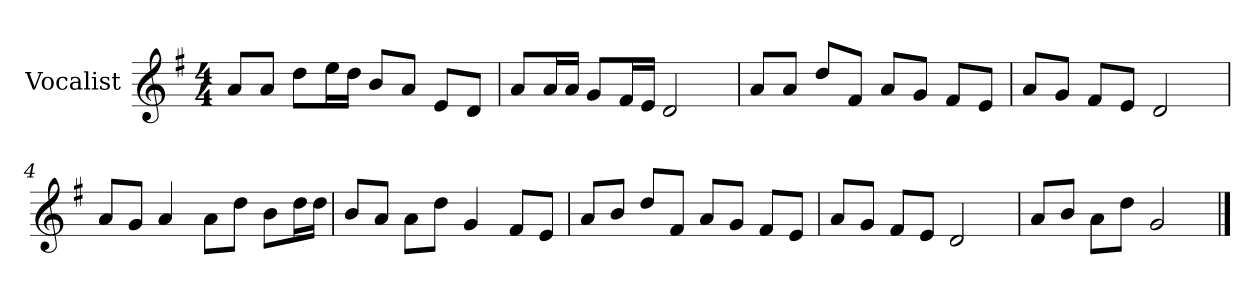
**kern
*part1
*staff1
*I"Vocalist
*k[f#]
*G:
*M4/4
=
8aL
8aJ
8ddL
16eeL
16ddJJ
8bL
8aJ
8eL
8dJ
=1
8aL
16aL
16aJJ
8gL
16f#L
16eJJ
2d
=2
8aL
8aJ
8ddL
8f#J
8aL
8gJ
8f#L
8eJ
=3
8aL
8gJ
8f#L
8eJ
2d
=4
8aL
8gJ
4a
8aL
8ddJ
8bL
16ddL
16ddJJ
=5
8bL
8aJ
8aL
8ddJ
4g
8f#L
8eJ
=6
8aL
8bJ
8ddL
8f#J
8aL
8gJ
8f#L
8eJ
=7
8aL
8gJ
8f#L
8eJ
2d
=8
8aL
8bJ
8aL
8ddJ
2g
==
*-
